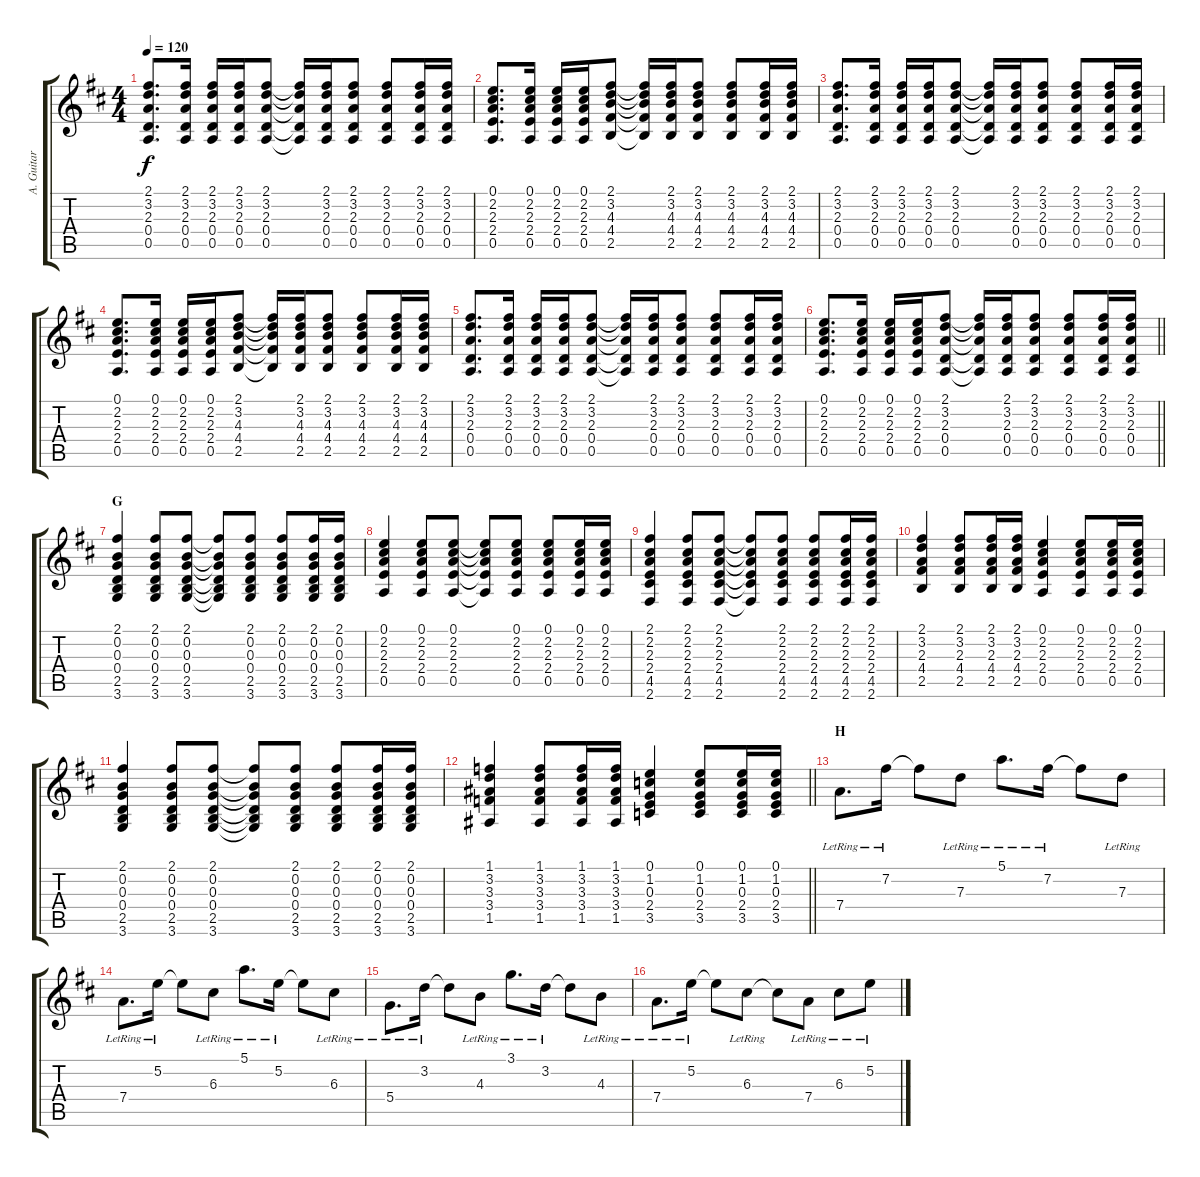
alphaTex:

\track ("A. Guitar II" "A. Guitar ") {instrument acousticguitarsteel}
\staff {score tabs}
\tuning (E4 B3 G3 D3 A2 E2) {hide}
\ts (4 4)
\tempo 120
\clef g2
\ks d
(2.1 3.2 2.3 0.4 0.5).8{d dy f} (2.1 3.2 2.3 0.4 0.5).16 (2.1 3.2 2.3 0.4 0.5).16 (2.1 3.2 2.3 0.4 0.5).16 (2.1 3.2 2.3 0.4 0.5).8 (2.1{t} 3.2{t} 2.3{t} 0.4{t} 0.5{t}).16 (2.1 3.2 2.3 0.4 0.5).16 (2.1 3.2 2.3 0.4 0.5).8 (2.1 3.2 2.3 0.4 0.5).8 (2.1 3.2 2.3 0.4 0.5).16 (2.1 3.2 2.3 0.4 0.5).16 |
(0.1 2.2 2.3 2.4 0.5).8{d} (0.1 2.2 2.3 2.4 0.5).16 (0.1 2.2 2.3 2.4 0.5).16 (0.1 2.2 2.3 2.4 0.5).16 (2.1 3.2 4.3 4.4 2.5).8 (2.1{t} 3.2{t} 4.3{t} 4.4{t} 2.5{t}).16 (2.1 3.2 4.3 4.4 2.5).16 (2.1 3.2 4.3 4.4 2.5).8 (2.1 3.2 4.3 4.4 2.5).8 (2.1 3.2 4.3 4.4 2.5).16 (2.1 3.2 4.3 4.4 2.5).16 |
(2.1 3.2 2.3 0.4 0.5).8{d} (2.1 3.2 2.3 0.4 0.5).16 (2.1 3.2 2.3 0.4 0.5).16 (2.1 3.2 2.3 0.4 0.5).16 (2.1 3.2 2.3 0.4 0.5).8 (2.1{t} 3.2{t} 2.3{t} 0.4{t} 0.5{t}).16 (2.1 3.2 2.3 0.4 0.5).16 (2.1 3.2 2.3 0.4 0.5).8 (2.1 3.2 2.3 0.4 0.5).8 (2.1 3.2 2.3 0.4 0.5).16 (2.1 3.2 2.3 0.4 0.5).16 |
(0.1 2.2 2.3 2.4 0.5).8{d} (0.1 2.2 2.3 2.4 0.5).16 (0.1 2.2 2.3 2.4 0.5).16 (0.1 2.2 2.3 2.4 0.5).16 (2.1 3.2 4.3 4.4 2.5).8 (2.1{t} 3.2{t} 4.3{t} 4.4{t} 2.5{t}).16 (2.1 3.2 4.3 4.4 2.5).16 (2.1 3.2 4.3 4.4 2.5).8 (2.1 3.2 4.3 4.4 2.5).8 (2.1 3.2 4.3 4.4 2.5).16 (2.1 3.2 4.3 4.4 2.5).16 |
(2.1 3.2 2.3 0.4 0.5).8{d} (2.1 3.2 2.3 0.4 0.5).16 (2.1 3.2 2.3 0.4 0.5).16 (2.1 3.2 2.3 0.4 0.5).16 (2.1 3.2 2.3 0.4 0.5).8 (2.1{t} 3.2{t} 2.3{t} 0.4{t} 0.5{t}).16 (2.1 3.2 2.3 0.4 0.5).16 (2.1 3.2 2.3 0.4 0.5).8 (2.1 3.2 2.3 0.4 0.5).8 (2.1 3.2 2.3 0.4 0.5).16 (2.1 3.2 2.3 0.4 0.5).16 |
\barLineRight lightlight
(0.1 2.2 2.3 2.4 0.5).8{d} (0.1 2.2 2.3 2.4 0.5).16 (0.1 2.2 2.3 2.4 0.5).16 (0.1 2.2 2.3 2.4 0.5).16 (2.1 3.2 2.3 0.4 0.5).8 (2.1{t} 3.2{t} 2.3{t} 0.4{t} 0.5{t}).16 (2.1 3.2 2.3 0.4 0.5).16 (2.1 3.2 2.3 0.4 0.5).8 (2.1 3.2 2.3 0.4 0.5).8 (2.1 3.2 2.3 0.4 0.5).16 (2.1 3.2 2.3 0.4 0.5).16 |
\section ("" "G")
(2.1 0.2 0.3 0.4 2.5 3.6).4 (2.1 0.2 0.3 0.4 2.5 3.6).8 (2.1 0.2 0.3 0.4 2.5 3.6).8 (2.1{t} 0.2{t} 0.3{t} 0.4{t} 2.5{t} 3.6{t}).8 (2.1 0.2 0.3 0.4 2.5 3.6).8 (2.1 0.2 0.3 0.4 2.5 3.6).8 (2.1 0.2 0.3 0.4 2.5 3.6).16 (2.1 0.2 0.3 0.4 2.5 3.6).16 |
(0.1 2.2 2.3 2.4 0.5).4 (0.1 2.2 2.3 2.4 0.5).8 (0.1 2.2 2.3 2.4 0.5).8 (0.1{t} 2.2{t} 2.3{t} 2.4{t} 0.5{t}).8 (0.1 2.2 2.3 2.4 0.5).8 (0.1 2.2 2.3 2.4 0.5).8 (0.1 2.2 2.3 2.4 0.5).16 (0.1 2.2 2.3 2.4 0.5).16 |
(2.1 2.2 2.3 2.4 4.5 2.6).4 (2.1 2.2 2.3 2.4 4.5 2.6).8 (2.1 2.2 2.3 2.4 4.5 2.6).8 (2.1{t} 2.2{t} 2.3{t} 2.4{t} 4.5{t} 2.6{t}).8 (2.1 2.2 2.3 2.4 4.5 2.6).8 (2.1 2.2 2.3 2.4 4.5 2.6).8 (2.1 2.2 2.3 2.4 4.5 2.6).16 (2.1 2.2 2.3 2.4 4.5 2.6).16 |
(2.1 3.2 2.3 4.4 2.5).4 (2.1 3.2 2.3 4.4 2.5).8 (2.1 3.2 2.3 4.4 2.5).16 (2.1 3.2 2.3 4.4 2.5).16 (0.1 2.2 2.3 2.4 0.5).4 (0.1 2.2 2.3 2.4 0.5).8 (0.1 2.2 2.3 2.4 0.5).16 (0.1 2.2 2.3 2.4 0.5).16 |
(2.1 0.2 0.3 0.4 2.5 3.6).4 (2.1 0.2 0.3 0.4 2.5 3.6).8 (2.1 0.2 0.3 0.4 2.5 3.6).8 (2.1{t} 0.2{t} 0.3{t} 0.4{t} 2.5{t} 3.6{t}).8 (2.1 0.2 0.3 0.4 2.5 3.6).8 (2.1 0.2 0.3 0.4 2.5 3.6).8 (2.1 0.2 0.3 0.4 2.5 3.6).16 (2.1 0.2 0.3 0.4 2.5 3.6).16 |
\barLineRight lightlight
(1.1 3.2 3.3 3.4 1.5).4 (1.1 3.2 3.3 3.4 1.5).8 (1.1 3.2 3.3 3.4 1.5).16 (1.1 3.2 3.3 3.4 1.5).16 (0.1 1.2 0.3 2.4 3.5).4 (0.1 1.2 0.3 2.4 3.5).8 (0.1 1.2 0.3 2.4 3.5).16 (0.1 1.2 0.3 2.4 3.5).16 |
\section ("" "H")
7.4{lr}.8{d} 7.2{lr}.16 7.2{t}.8 7.3{lr}.8 5.1{lr}.8{d} 7.2{lr}.16 7.2{t}.8 7.3{lr}.8 |
7.4{lr}.8{d} 5.2{lr}.16 5.2{t}.8 6.3{lr}.8 5.1{lr}.8{d} 5.2{lr}.16 5.2{t}.8 6.3{lr}.8 |
5.4{lr}.8{d} 3.2{lr}.16 3.2{t}.8 4.3{lr}.8 3.1{lr}.8{d} 3.2{lr}.16 3.2{t}.8 4.3{lr}.8 |
7.4{lr}.8{d} 5.2{lr}.16 5.2{t}.8 6.3{lr}.8 6.3{t}.8 7.4{lr}.8 6.3{lr}.8 5.2{lr}.8
